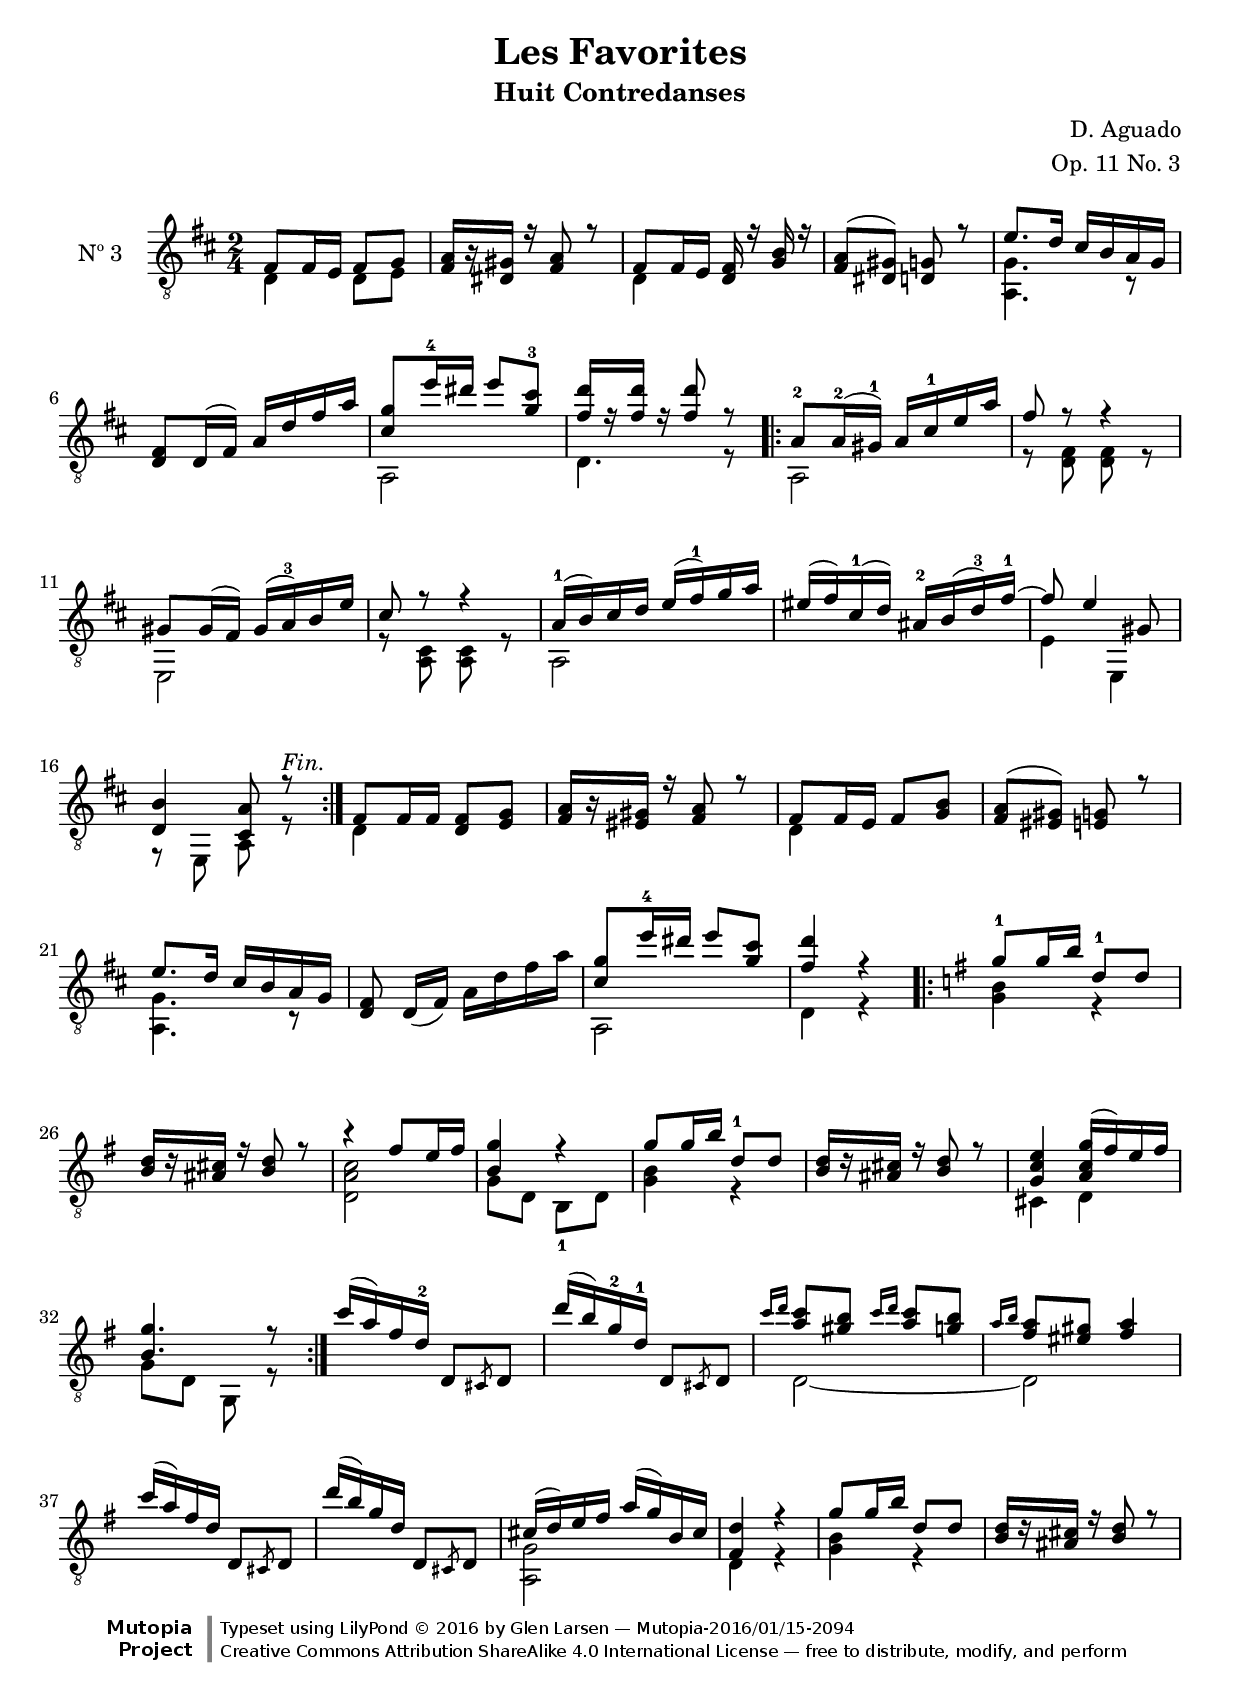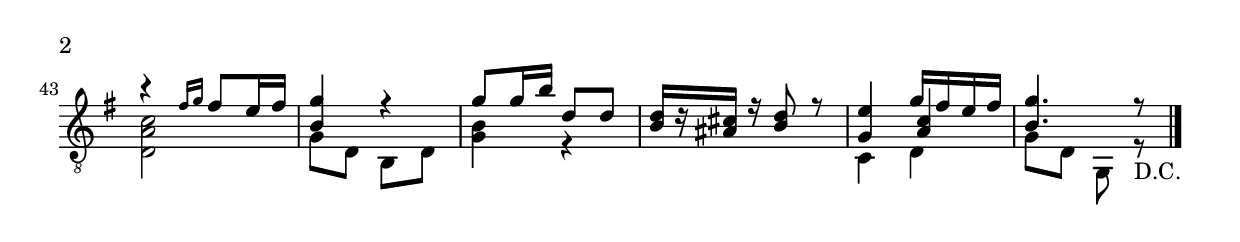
\version "2.19.34"

\header {
  title = "Les Favorites"
  subtitle = "Huit Contredanses"
  composer = "D. Aguado"
  opus = "Op. 11 No. 3"
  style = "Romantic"
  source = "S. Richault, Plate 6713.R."
  date = "1846"
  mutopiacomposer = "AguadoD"
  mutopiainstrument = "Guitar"
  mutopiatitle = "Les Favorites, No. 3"
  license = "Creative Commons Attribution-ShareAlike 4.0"
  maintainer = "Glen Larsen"
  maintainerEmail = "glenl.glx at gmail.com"

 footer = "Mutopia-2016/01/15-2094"
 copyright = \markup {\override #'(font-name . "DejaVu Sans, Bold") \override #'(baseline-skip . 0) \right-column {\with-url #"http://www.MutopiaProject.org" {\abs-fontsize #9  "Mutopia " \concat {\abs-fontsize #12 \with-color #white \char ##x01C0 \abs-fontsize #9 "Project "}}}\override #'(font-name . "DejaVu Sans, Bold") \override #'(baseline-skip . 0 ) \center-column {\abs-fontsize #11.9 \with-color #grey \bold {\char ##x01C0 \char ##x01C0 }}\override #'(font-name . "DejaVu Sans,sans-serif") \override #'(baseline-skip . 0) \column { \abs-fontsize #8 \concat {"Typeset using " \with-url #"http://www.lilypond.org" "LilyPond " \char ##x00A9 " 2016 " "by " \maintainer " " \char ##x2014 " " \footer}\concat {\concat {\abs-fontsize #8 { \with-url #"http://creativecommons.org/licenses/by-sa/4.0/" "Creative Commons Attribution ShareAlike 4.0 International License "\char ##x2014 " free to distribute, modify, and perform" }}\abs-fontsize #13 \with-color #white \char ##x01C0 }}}
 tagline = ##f
}

\paper {
  % add space between composer/opus markup and first staff
  markup-system-spacing #'padding = #3
  % add a little space between composer and opus
  markup-markup-spacing #'padding = #1.2
  top-margin = #8
  bottom-margin = #12
}

mbreak = { } % { \break }
global = {
  \time 2/4
  \key d \major
}

upperVoice = \relative c {
  \voiceOne
  fis8 fis16 e fis8 g |
  <fis a>16[ r <dis gis>16] r <fis a>8 r |
  fis8 fis16 e <d fis>16 r <g b> r |
  <fis a>8( <dis gis>8) <d g>8 r |
  e'8. d16 cis b a g |

  \mbreak
  <d fis>8 d16( fis) a d fis a |
  <cis, g'>8 <e'-4>16 dis e8 <g, cis-3> |
  <fis d'>16[ r q ] r q8 r |
  \repeat volta 2 {
    <a,-2>8 <a-2>16( <gis-1>) a <cis-1> e a |
    fis8 r r4 |
    gis,8 gis16( fis) gis( <a-3>) b e |

    \mbreak
    cis8 r r4 |
    <a-1>16( b) cis d e( <fis-1>) g a |
    eis16( fis) <cis-1>( d) <ais-2> b( <d-3>) <fis-1>~ |
    fis8 e4 gis,8 |
    <d b'>4 <cis a'>8 r^\markup{\italic "Fin."} |
  }
  fis8 fis16 fis <d fis>8 <e g> |

  \mbreak
  <fis a>16[ r <eis gis>16] r <fis a>8 r |
  fis8 fis16 e fis8 <g b> |
  <fis a>8( <eis gis>8) <e g> r |
  e'8. d16 cis b a g |
  \oneVoice <d fis>8\noBeam d16( fis) a d fis a |
  \voiceOne <cis, g'>8 <e'-4>16 dis e8 <g, cis> |

  \mbreak
  <fis d'>4 r |
  \repeat volta 2 {
    \key g \major % e\minor
    <g-1>8 g16 b <d,-1>8 d |
    <b d>16[ r <ais cis>16] r <b d>8 r |
    r4 fis'8 e16 fis |
    <b, g'>4 r |
    g'8 g16 b <d,-1>8 d |
    <b d>16[ r <ais cis>16] r <b d>8 r |

    \mbreak
    <g c e>4 <a c g'>16( fis') e fis |
    <b, g'>4. r8 |
  }
  c'16( a) fis <d-2> d,8[ \slashedGrace{cis8} d8] |
  d''16( b) <g-2> <d-1> d,8[ \slashedGrace{cis8} d8] |
  \grace{c''16[ d]} <a c>8 <gis b> \grace{c16[ d]} <a c>8 <g b> |
  \grace{a16[ b]} <fis a>8 <eis gis> <fis a>4 |

  \mbreak
  c'16( a) fis d d,8[ \slashedGrace{cis8} d8] |
  d''16( b) g d d,8[ \slashedGrace{cis8} d8] |
  cis'16( d) e fis a( g) b, cis |
  <fis, d'>4 r |
  g'8 g16 b d,8 d |
  <b d>16[ r <ais cis>16] r <b d>8 r |

  \mbreak
  r4 \grace{fis'16[ g]} fis8 e16 fis |
  <b, g'>4 r |
  g'8 g16 b d,8 d |
  <b d>16[ r <ais cis>16] r <b d>8 r |
  <g e'>4 g'16 fis e fis |
  <b, g'>4. r8
             
  \bar "|."
}

lowerVoice = \relative c {
  \voiceTwo
  d4 d8 e |
  s2 |
  d4 s |
  s2 |
  <a g'>4. r8 |

  s2 |
  a2 |
  d4. r8 |
  a2 |
  r8 <d fis>8 q r |
  e,2 |

  r8 <a cis> q r |
  a2 |
  s2 |
  e'4 e, |
  r8 e a r |
  d4 s |

  s2 |
  d4 s |
  s2 |
  <a g'>4. r8 |
  s2 a2 |

  d4 r |
  <g b>4 r |
  s2 |
  <d a' c>2 |
  g8 d <b_1> d |
  <g b>4 r |
  s2 |

  cis,4 d |
  g8 d g, r |
  s2 |
  s2 |
  d'2~ |
  d2 |

  s2*2 |
  <a g'>2 |
  d4 r |
  <g b>4 r |
  s2 |

  <d a' c>2 |
  g8 d b d |
  <g b>4 r |
  s2 |
  << {\voiceTwo c,4 d } \\ {\voiceThree s4 <a' c>4 } >> |
  g8 d g, r_"D.C."
}

\score {
  <<
    \new Staff = "Guitar" \with {
      midiInstrument = #"acoustic guitar (nylon)"
      instrumentName = #"Nº 3"
%      \override StringNumber #'stencil = ##f
    } <<
      \global
      \clef "treble_8"

      \context Voice = "upperVoice" \upperVoice
      \context Voice = "lowerVoice" \lowerVoice
    >>
%{
    % tabs are not completely developed
    \new TabStaff = "Guitar tabs" \with {
      restrainOpenStrings = ##t
    } <<
      \clef "moderntab"
      \global
      \context TabVoice = "upperVoice" \upperVoice
      \context TabVoice = "lowerVoice" \lowerVoice
    >>
%}
  >>
  \layout {}
  \midi {
    \context { \TabStaff \remove "Staff_performer" }
    \tempo 4 = 74
  }
}
